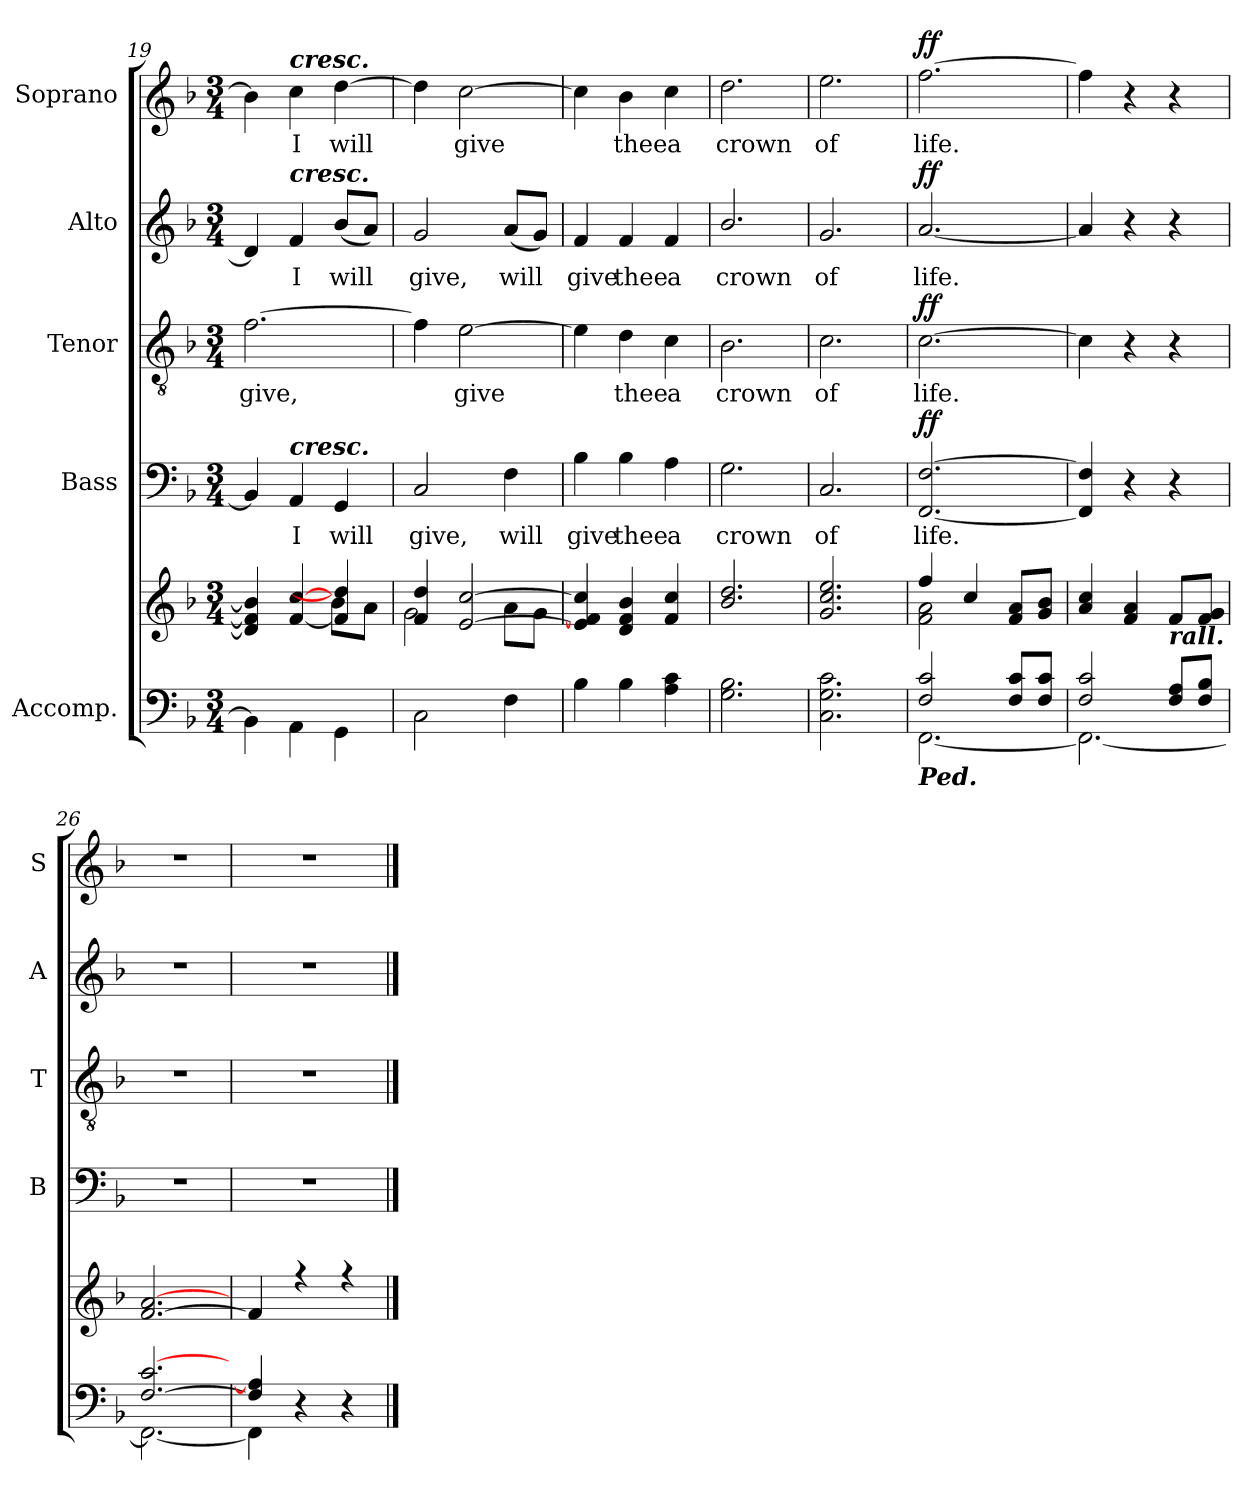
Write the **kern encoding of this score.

**kern	**kern	**dynam	**kern	**text	**dynam	**kern	**text	**dynam	**kern	**text	**dynam	**kern	**text	**dynam
*part5	*part5	*part5	*part4	*part4	*part4	*part3	*part3	*part3	*part2	*part2	*part2	*part1	*part1	*part1
*staff6	*staff5	*staff5/6	*staff4	*staff4	*staff4	*staff3	*staff3	*staff3	*staff2	*staff2	*staff2	*staff1	*staff1	*staff1
*I"Accomp.	*	*	*I"Bass	*	*	*I"Tenor	*	*	*I"Alto	*	*	*I"Soprano	*	*
*	*	*	*I'B	*	*	*I'T	*	*	*I'A	*	*	*I'S	*	*
*clefF4	*clefG2	*	*clefF4	*	*	*clefGv2	*	*	*clefG2	*	*	*clefG2	*	*
*k[b-]	*k[b-]	*	*k[b-]	*	*	*k[b-]	*	*	*k[b-]	*	*	*k[b-]	*	*
*F:	*F:	*	*F:	*	*	*F:	*	*	*F:	*	*	*F:	*	*
*M3/4	*M3/4	*	*M3/4	*	*	*M3/4	*	*	*M3/4	*	*	*M3/4	*	*
=19	=19	=19	=19	=19	=19	=19	=19	=19	=19	=19	=19	=19	=19	=19
!	!LO:TX:a:Bi:t=cresc.	!	!	!	!	!	!	!	!	!	!	!	!	!
!LO:TX:a:Bi:t=cresc.	!	!	!	!	!	!	!	!	!	!	!	!	!	!
!LO:N:vis=1	!	!	!	!	!	!	!LO:LY:b	!	!	!	!	!	!	!
*^	*^	*	*	*	*	*	*	*	*	*	*	*	*	*
2.ryy	4BB-\]	4d] 4f] 4b-]	2ryy	.	4BB-]	.	.	[2.f	give,	.	4d]	.	.	4b-]	.	.
!	!	!	!	!	!	!	!	!	!	!	!	!	!	!LO:TX:a:Bi:t=cresc.	!	!
!	!	!	!	!	!	!	!	!	!	!	!LO:TX:a:Bi:t=cresc.	!	!	!	!	!
!	!	!	!	!	!LO:TX:a:Bi:t=cresc.	!	!	!	!	!	!	!	!	!	!	!
!	!	!	!	!	!	!LO:LY:b	!	!	!	!	!	!LO:LY:b	!	!	!LO:LY:b	!
.	4AA\	[4f [4cc	.	.	4AA	I	.	.	.	.	4f	I	.	4cc	I	.
!	!	!	!	!	!	!LO:LY:b	!	!	!	!	!	!LO:LY:b	!	!	!LO:LY:b	!
.	4GG\	4f] 4dd]	8b-\L	.	4GG	will	.	.	.	.	(<8b-L	will	.	[4dd	will	.
.	.	.	8a\J	.	.	.	.	.	.	.	8aJ)	.	.	.	.	.
=20	=20	=20	=20	=20	=20	=20	=20	=20	=20	=20	=20	=20	=20	=20	=20	=20
!LO:N:vis=1	!	!	!	!	!	!LO:LY:b	!	!	!	!	!	!LO:LY:b	!	!	!	!
2.ryy	2C\	4f 4dd	2g\	.	2C	give,	.	4f]	.	.	2g	give,	.	4dd]	.	.
!	!	!	!	!	!	!	!	!	!LO:LY:b	!	!	!	!	!	!LO:LY:b	!
.	.	[2e [2cc	.	.	.	.	.	[2e	give	.	.	.	.	[2cc	give	.
!	!	!	!	!	!	!LO:LY:b	!	!	!	!	!	!LO:LY:b	!	!	!	!
.	4F\	.	8a\L	.	4F	will	.	.	.	.	(<8aL	will	.	.	.	.
.	.	.	8g\J	.	.	.	.	.	.	.	8gJ)	.	.	.	.	.
=21	=21	=21	=21	=21	=21	=21	=21	=21	=21	=21	=21	=21	=21	=21	=21	=21
!LO:N:vis=1	!	!	!LO:N:vis=1	!	!	!LO:LY:b	!	!	!	!	!	!LO:LY:b	!	!	!	!
2.ryy	4B-\	4e] 4f] 4cc]	2.ryy	.	4B-	give	.	4e]	.	.	4f	give	.	4cc]	.	.
!	!	!	!	!	!	!LO:LY:b	!	!	!LO:LY:b	!	!	!LO:LY:b	!	!	!LO:LY:b	!
.	4B-\	4d 4f 4b-	.	.	4B-	thee	.	4d	thee	.	4f	thee	.	4b-	thee	.
!	!	!	!	!	!	!LO:LY:b	!	!	!LO:LY:b	!	!	!LO:LY:b	!	!	!LO:LY:b	!
.	4A\ 4c\	4f 4cc	.	.	4A	a	.	4c	a	.	4f	a	.	4cc	a	.
=22	=22	=22	=22	=22	=22	=22	=22	=22	=22	=22	=22	=22	=22	=22	=22	=22
!LO:N:vis=1	!	!	!LO:N:vis=1	!	!	!LO:LY:b	!	!	!LO:LY:b	!	!	!LO:LY:b	!	!	!LO:LY:b	!
2.ryy	2.G\ 2.B-\	2.b- 2.dd	2.ryy	.	2.G	crown	.	2.B-	crown	.	2.b-/	crown	.	2.dd	crown	.
=23	=23	=23	=23	=23	=23	=23	=23	=23	=23	=23	=23	=23	=23	=23	=23	=23
!LO:N:vis=1	!	!	!LO:N:vis=1	!	!	!LO:LY:b	!	!	!LO:LY:b	!	!	!LO:LY:b	!	!	!LO:LY:b	!
2.ryy	2.C\ 2.G\ 2.c\	2.g 2.cc 2.ee	2.ryy	.	2.C	of	.	2.c	of	.	2.g	of	.	2.ee	of	.
=24	=24	=24	=24	=24	=24	=24	=24	=24	=24	=24	=24	=24	=24	=24	=24	=24
!LO:TX:b:Bi:t=Ped.	!	!	!	!	!	!	!	!	!	!	!	!	!	!	!	!
!	!	!	!	!LO:DY:b=2	!	!LO:LY:b	!	!	!LO:LY:b	!	!	!LO:LY:b	!	!	!LO:LY:b	!
!	!	!	!	!LO:DY:n=1:b	!	!	!LO:DY:b	!	!	!LO:DY:b	!	!	!LO:DY:b	!	!	!LO:DY:b
2F/ 2c/	[2.FF\	4ff/	2f\ 2a\	mf mf	[2.FF [2.F	life.	ff	[2.c	life.	ff	[2.a	life.	ff	[2.ff	life.	ff
.	.	4cc/	.	.	.	.	.	.	.	.	.	.	.	.	.	.
8F/ 8c/L	.	8f 8aL	4ryy	.	.	.	.	.	.	.	.	.	.	.	.	.
8F/ 8c/J	.	8g 8b-J	.	.	.	.	.	.	.	.	.	.	.	.	.	.
=25	=25	=25	=25	=25	=25	=25	=25	=25	=25	=25	=25	=25	=25	=25	=25	=25
!	!	!	!LO:N:vis=1	!	!	!	!	!	!	!	!	!	!	!	!	!
2F/ 2c/	2.FF\_	4a 4cc	2.ryy	.	4FF] 4F]	.	.	4c]	.	.	4a]	.	.	4ff]	.	.
.	.	4f 4a	.	.	4r	.	.	4r	.	.	4r	.	.	4r	.	.
!	!	!LO:TX:b:Bi:t=rall.	!	!	!	!	!	!	!	!	!	!	!	!	!	!
8F/ 8A/L	.	8fL	.	.	4r	.	.	4r	.	.	4r	.	.	4r	.	.
8F/ 8B-/J	.	8f 8gJ	.	.	.	.	.	.	.	.	.	.	.	.	.	.
=26	=26	=26	=26	=26	=26	=26	=26	=26	=26	=26	=26	=26	=26	=26	=26	=26
!	!	!	!LO:N:vis=1	!	!LO:N:vis=1	!	!	!LO:N:vis=1	!	!	!LO:N:vis=1	!	!	!LO:N:vis=1	!	!
[2.F/ [2.c/	2.FF\_	[2.f [2.a	2.ryy	.	2.r	.	.	2.r	.	.	2.r	.	.	2.r	.	.
=27	=27	=27	=27	=27	=27	=27	=27	=27	=27	=27	=27	=27	=27	=27	=27	=27
!	!	!	!LO:N:vis=1	!	!LO:N:vis=1	!	!	!LO:N:vis=1	!	!	!LO:N:vis=1	!	!	!LO:N:vis=1	!	!
4F/] 4A/]	4FF\]	4f]	2.ryy	.	2.r	.	.	2.r	.	.	2.r	.	.	2.r	.	.
2ryy	4r	4r	.	.	.	.	.	.	.	.	.	.	.	.	.	.
.	4r	4r	.	.	.	.	.	.	.	.	.	.	.	.	.	.
*v	*v	*	*	*	*	*	*	*	*	*	*	*	*	*	*	*
*	*v	*v	*	*	*	*	*	*	*	*	*	*	*	*	*
==	==	==	==	==	==	==	==	==	==	==	==	==	==	==
*-	*-	*-	*-	*-	*-	*-	*-	*-	*-	*-	*-	*-	*-	*-
